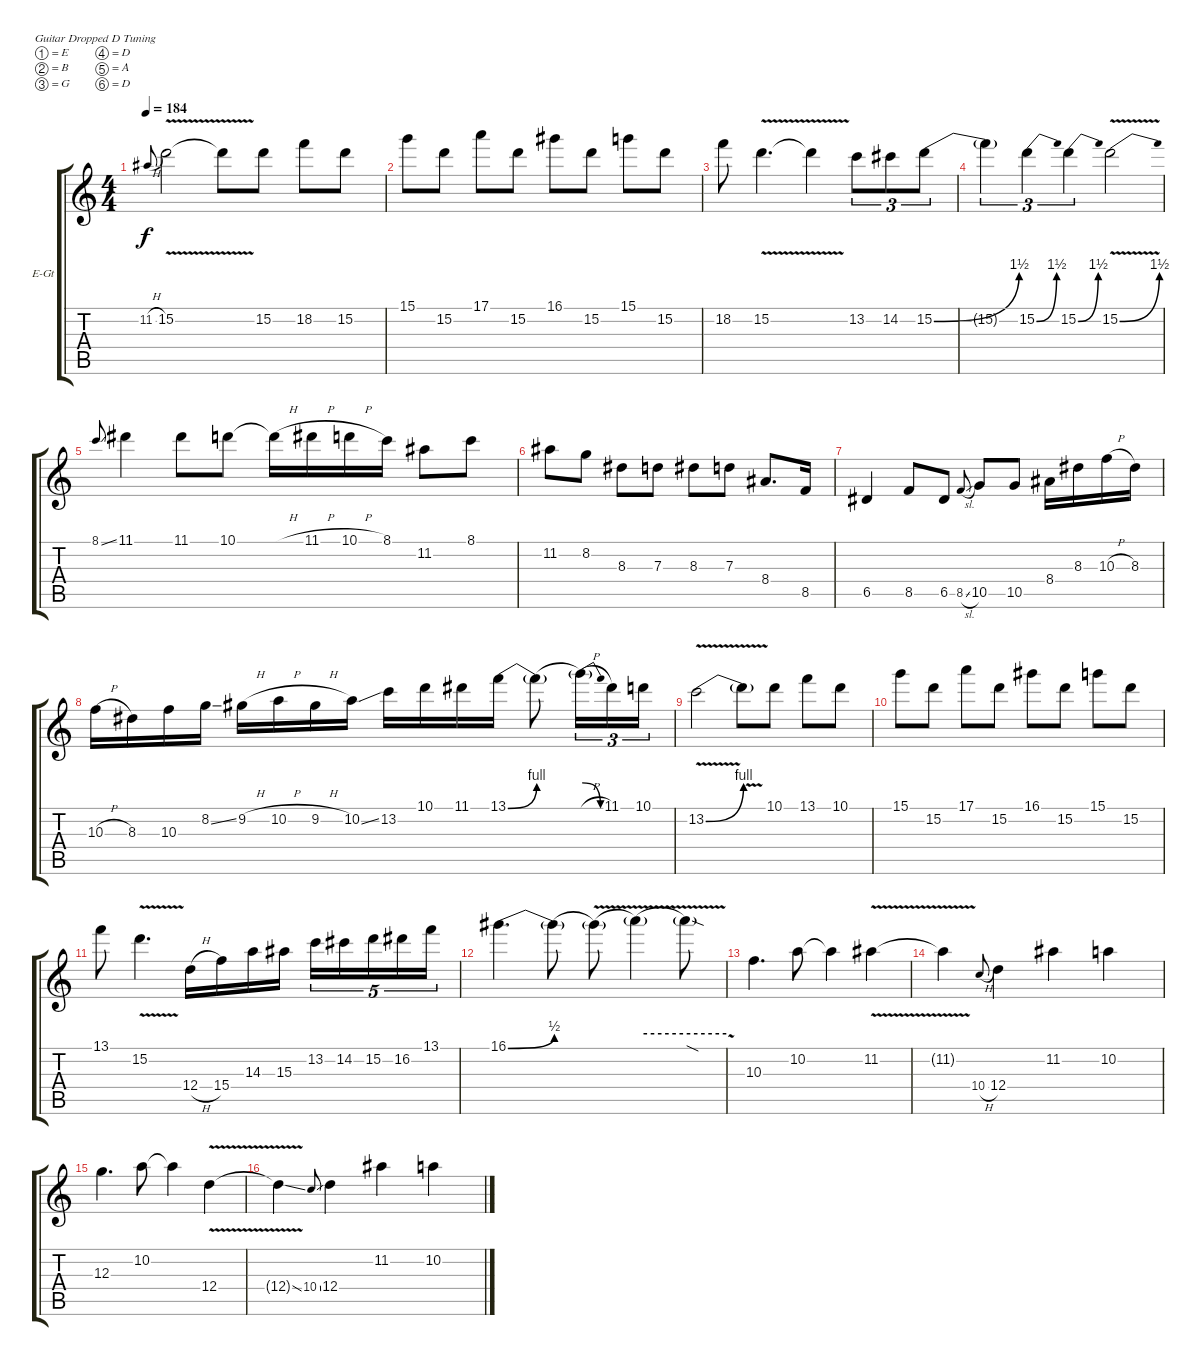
\defaultSystemsLayout 4
\bracketExtendMode groupsimilarinstruments
\firstSystemTrackNameOrientation horizontal
\otherSystemsTrackNameOrientation horizontal
\track ("Synyster Gates (Lead)" "E-Gt") {instrument distortionguitar}
\staff {score tabs}
\tuning (E4 B3 G3 D3 A2 D2)
\ts (4 4)
\tempo 184
\clef g2
\ks c
11.2{h}.8{gr onbeat dy f} 15.2{v}.2 15.2{v t}.8 15.2.8 18.2.8 15.2.8 |
15.1.8 15.2.8 17.1.8 15.2.8 16.1.8 15.2.8 15.1.8 15.2.8 |
18.2.8 15.2{v}.4{d} 15.2{v t}.4 13.2.8{tu (3 2)} 14.2.8{tu (3 2)} 15.2{be (bend 0 0 15 6)}.8{tu (3 2)} |
15.2{t}.4{tu (3 2)} 15.2{be (bend 0 0 15.6 6)}.4{tu (3 2)} 15.2{be (bend 0 0 15 6)}.4{tu (3 2)} 15.2{be (bend 0 0 1.2 6) v}.2 |
8.1{ss}.8{gr onbeat} 11.1.4 11.1.8 10.1.8 10.1{h t}.16 11.1{h}.16 10.1{h}.16 8.1.16 11.2.8 8.1.8 |
11.2.8 8.2.8 8.3.8 7.3.8 8.3.8 7.3.8 8.4.8{d} 8.5.16 |
6.5.4 8.5.8 6.5.8 8.5{sl}.8{gr onbeat} 10.5.8 10.5.8 8.4.16 8.3.16 10.3{h}.16 8.3.16 |
10.3{h}.16 8.3.16 10.3.16 8.2{ss}.16 9.2{h}.16 10.2{h}.16 9.2{h}.16 10.2{ss}.16 13.2.16 10.1.16 11.1.16 13.1{be (bend 0 0 15 4)}.16 13.1{be (hold 0 0 60 0) t}.8 13.1{be (release 0 4 15 0) h t}.16{tu (3 2)} 11.1.16{tu (3 2)} 10.1.16{tu (3 2)} |
13.2{be (bend 0 0 15 4) v}.2 13.2{v t}.8 10.1.8 13.1.8 10.1.8 |
15.1.8 15.2.8 17.1.8 15.2.8 16.1.8 15.2.8 15.1.8 15.2.8 |
13.1.8 15.2{v}.4{d} 12.4{h}.16 15.4.16 14.3.16 15.3.16 13.2.16{tu (5 4)} 14.2.16{tu (5 4)} 15.2.16{tu (5 4)} 16.2.16{tu (5 4)} 13.1.16{tu (5 4)} |
16.1{be (bend 0 0 15 2)}.4{d} 16.1{be (hold 0 0 60 0) t}.8 16.1{be (hold 0 0 60 0) v t}.8 16.1{be (hold 0 2 60 2) v t}.4 16.1{v sod t}.8 |
10.3.4{d} 10.2.8 10.2{t}.4 11.2{v}.4 |
11.2{v t}.4 10.4{h}.8{gr onbeat} 12.4.4 11.2.4 10.2.4 |
12.3.4{d} 10.2.8 10.2{t}.4 12.4{v}.4 |
12.4{v ss t}.4 10.4{ss}.8{gr onbeat} 12.4.4 11.2.4 10.2.4
